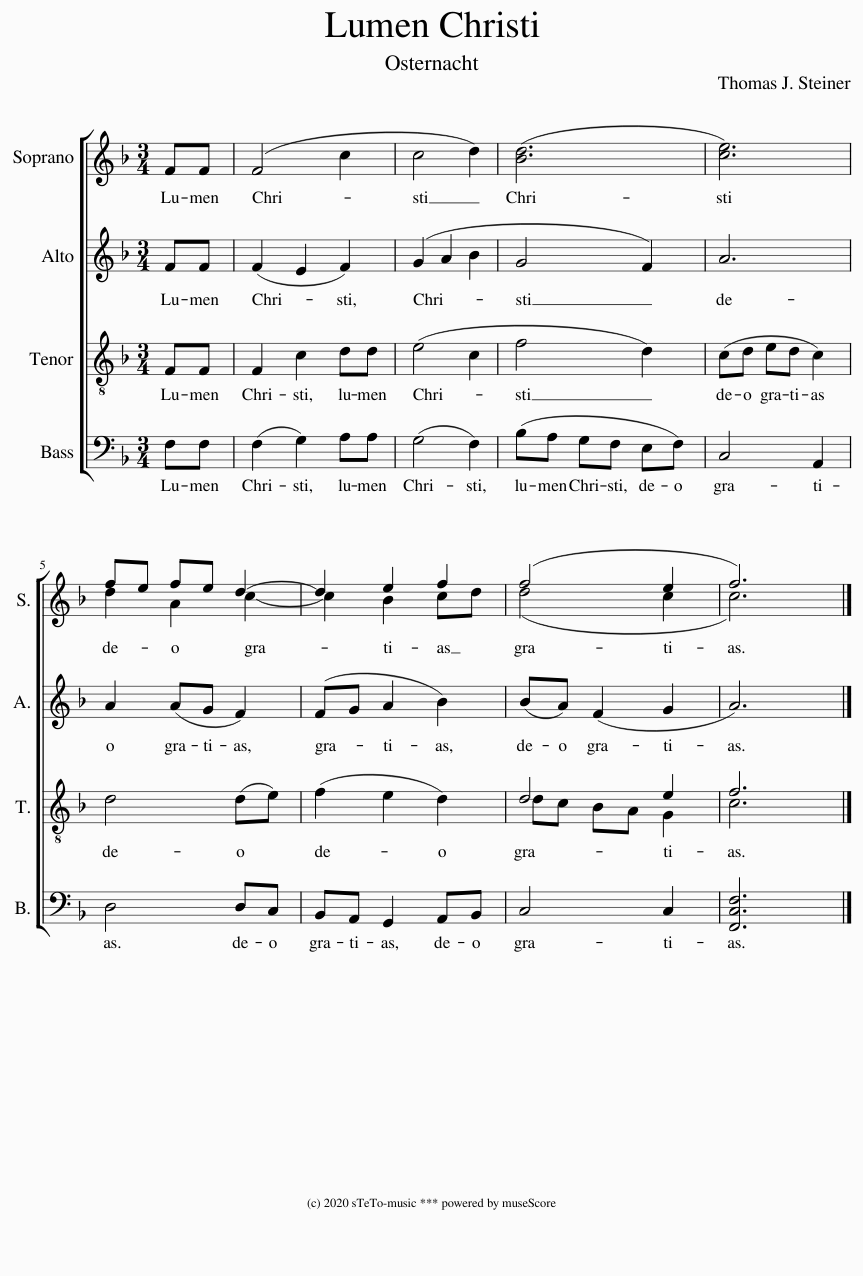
X:1
%%score [ ( 1 2 ) 3 ( 4 5 ) 6 ]
L:1/8
M:3/4
I:linebreak $
K:F
V:1 treble
V:2 treble
V:3 treble
V:4 treble-8
V:5 treble-8
V:6 bass
V:1
 FF | (F4 c2 | c4 d2) | ([Bd]6 | [ce]6) |$ %5
 fe fe d2- | d2 e2 f2 | (f4 e2 | f6) |] %9
V:2
 x2 | x6 | x6 | x6 | x6 |$ %5
 d2 A2 c2- | c2 B2 cd | (d4 c2 | c6) |] %9
V:3
 FF | (F2 E2 F2) | (G2 A2 B2 | G4 F2) | A6 |$ %5
 A2 (AG F2) | (FG A2 B2) | (BA) (F2 G2 | A6) |] %9
V:4
 FF | F2 c2 dd | (e4 c2 | f4 d2) | (cd ed c2) |$ %5
 d4 (de) | (f2 e2 d2) | d4 e2 | f6 |] %9
V:5
 x2 | x6 | x6 | x6 | x6 |$ %5
 x6 | x6 | dc BA G2 | c6 |] %9
V:6
 F,F, | (F,2 G,2) A,A, | (G,4 F,2) | (B,A, G,F, E,F,) | C,4 A,,2 |$ %5
 D,4 D,C, | B,,A,, G,,2 A,,B,, | C,4 C,2 | [F,,C,F,]6 |] %9
